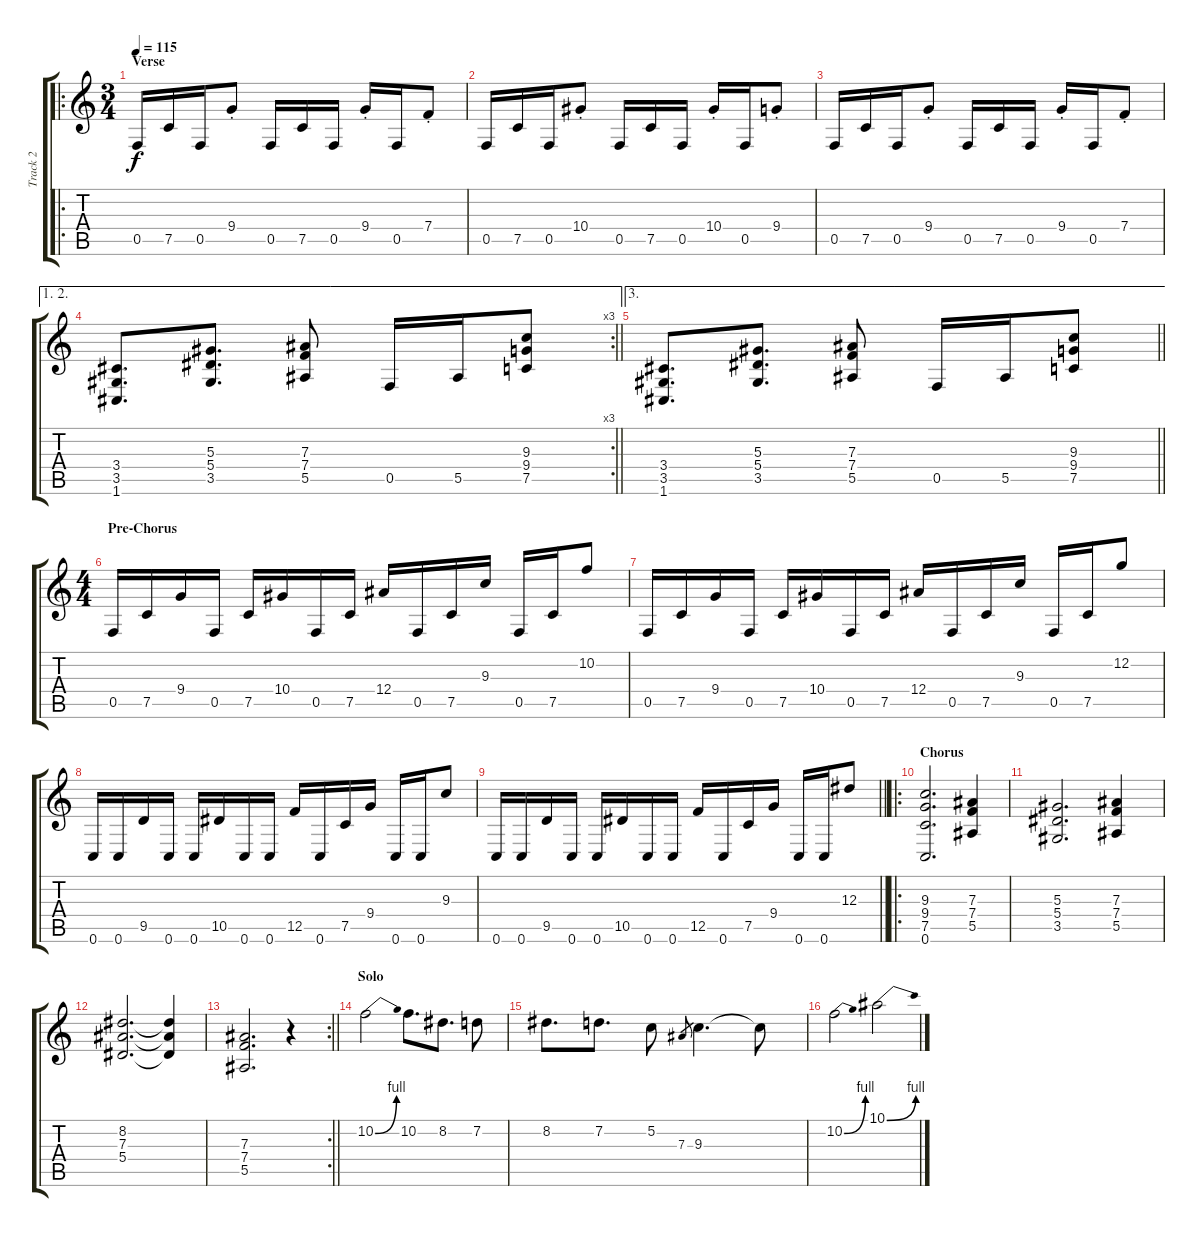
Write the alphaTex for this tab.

\track ("Track 2" "Track 2") {instrument distortionguitar}
\staff {score tabs}
\tuning (C4 G3 Eb3 Bb2 F2 C2) {hide}
\ro
\ts (3 4)
\section ("" "Verse")
\tempo 115
\clef g2
\ks c
0.5.16{dy f} 7.5.16 0.5.16 9.4{st}.8 0.5.16 7.5.16 0.5.16 9.4{st}.16 0.5.16 7.4{st}.8 |
0.5.16 7.5.16 0.5.16 10.4{st}.8 0.5.16 7.5.16 0.5.16 10.4{st}.16 0.5.16 9.4{st}.8 |
0.5.16 7.5.16 0.5.16 9.4{st}.8 0.5.16 7.5.16 0.5.16 9.4{st}.16 0.5.16 7.4{st}.8 |
\ae (1 2)
\rc 3
\barLineRight lightlight
(3.4 3.5 1.6).8{d} (5.3 5.4 3.5).8{d} (7.3 7.4 5.5).8 0.5.16 5.5.16 (9.3 9.4 7.5).8 |
\ae 3
\barLineRight lightlight
(3.4 3.5 1.6).8{d} (5.3 5.4 3.5).8{d} (7.3 7.4 5.5).8 0.5.16 5.5.16 (9.3 9.4 7.5).8 |
\ts (4 4)
\section ("" "Pre-Chorus")
0.5.16 7.5.16 9.4.16 0.5.16 7.5.16 10.4.16 0.5.16 7.5.16 12.4.16 0.5.16 7.5.16 9.3.16 0.5.16 7.5.16 10.2.8 |
0.5.16 7.5.16 9.4.16 0.5.16 7.5.16 10.4.16 0.5.16 7.5.16 12.4.16 0.5.16 7.5.16 9.3.16 0.5.16 7.5.16 12.2.8 |
0.6.16 0.6.16 9.5.16 0.6.16 0.6.16 10.5.16 0.6.16 0.6.16 12.5.16 0.6.16 7.5.16 9.4.16 0.6.16 0.6.16 9.3.8 |
\barLineRight lightlight
0.6.16 0.6.16 9.5.16 0.6.16 0.6.16 10.5.16 0.6.16 0.6.16 12.5.16 0.6.16 7.5.16 9.4.16 0.6.16 0.6.16 12.3.8 |
\ro
\section ("" "Chorus")
(9.3 9.4 7.5 0.6).2{d} (7.3 7.4 5.5).4 |
(5.3 5.4 3.5).2{d} (7.3 7.4 5.5).4 |
(8.2 7.3 5.4).2{d} (8.2{t} 7.3{t} 5.4{t}).4 |
\rc 2
\barLineRight lightlight
(7.3 7.4 5.5).2{d} r.4 |
\section ("" "Solo")
10.2{be (bend 0 0 60 4)}.2 10.2.8{d} 8.2.8{d} 7.2.8 |
8.2.8{d} 7.2.8{d} 5.2.8 7.3.8{gr} 9.3.4{d} 9.3{t}.8 |
10.2{be (bend 0 0 60 4)}.2 10.1{be (bend 0 0 60 4)}.2
